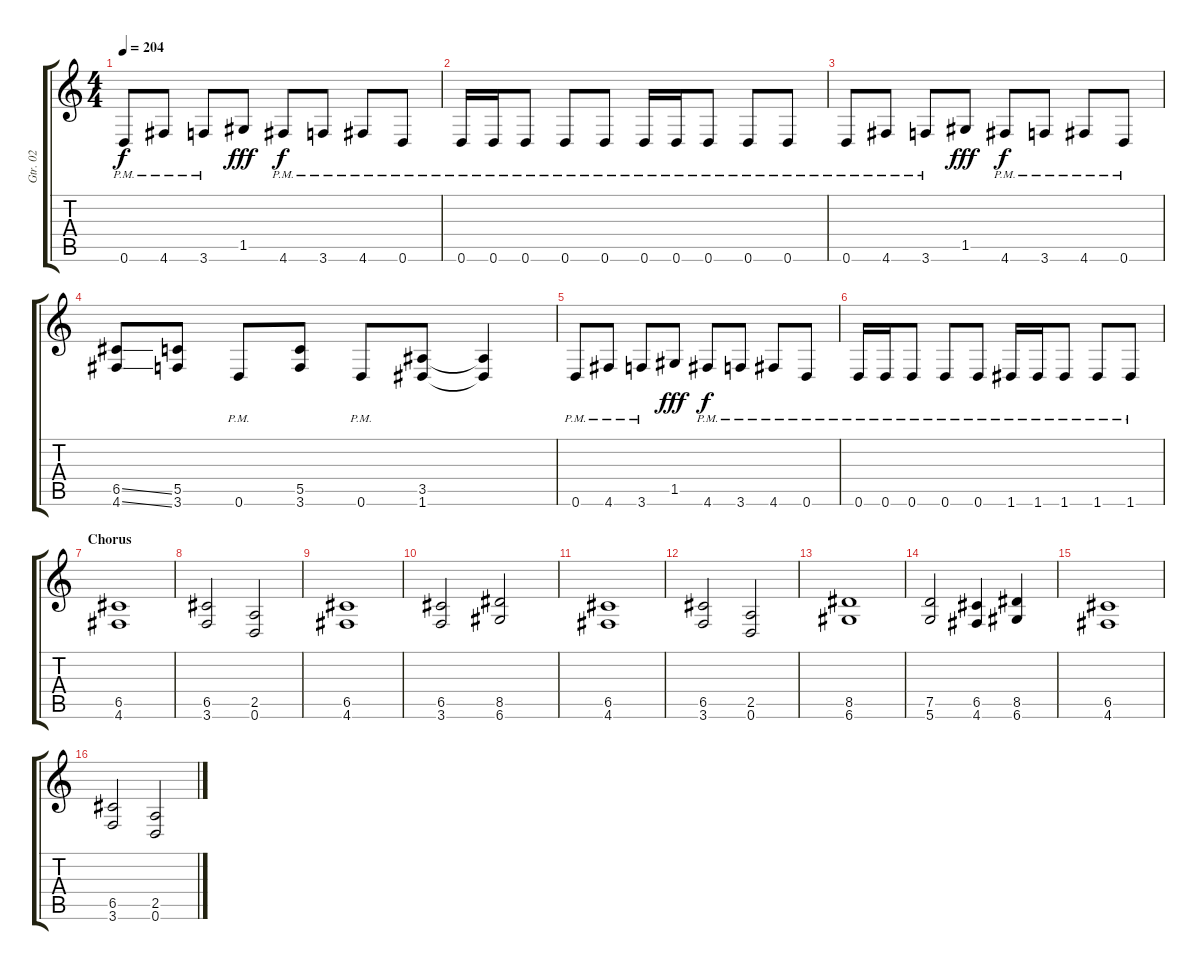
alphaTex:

\track ("Gtr. 02" "Gtr. 02") {instrument distortionguitar}
\staff {score tabs}
\tuning (D4 A3 F3 C3 G2 D2) {hide}
\ts (4 4)
\tempo 204
\clef g2
\ks c
0.6{pm}.8{dy f} 4.6{pm}.8 3.6{pm}.8 1.5.8{dy fff} 4.6{pm}.8{dy f} 3.6{pm}.8 4.6{pm}.8 0.6{pm}.8 |
0.6{pm}.16 0.6{pm}.16 0.6{pm}.8 0.6{pm}.8 0.6{pm}.8 0.6{pm}.16 0.6{pm}.16 0.6{pm}.8 0.6{pm}.8 0.6{pm}.8 |
0.6{pm}.8 4.6{pm}.8 3.6{pm}.8 1.5.8{dy fff} 4.6{pm}.8{dy f} 3.6{pm}.8 4.6{pm}.8 0.6{pm}.8 |
(6.5{ss} 4.6{ss}).8 (5.5 3.6).8 0.6{pm}.8 (5.5 3.6).8 0.6{pm}.8 (3.5 1.6).8 (3.5{t} 1.6{t}).4 |
0.6{pm}.8 4.6{pm}.8 3.6{pm}.8 1.5.8{dy fff} 4.6{pm}.8{dy f} 3.6{pm}.8 4.6{pm}.8 0.6{pm}.8 |
0.6{pm}.16 0.6{pm}.16 0.6{pm}.8 0.6{pm}.8 0.6{pm}.8 1.6{pm}.16 1.6{pm}.16 1.6{pm}.8 1.6{pm}.8 1.6{pm}.8 |
\section ("" "Chorus")
(6.5 4.6).1 |
(6.5 3.6).2 (2.5 0.6).2 |
(6.5 4.6).1 |
(6.5 3.6).2 (8.5 6.6).2 |
(6.5 4.6).1 |
(6.5 3.6).2 (2.5 0.6).2 |
(8.5 6.6).1 |
(7.5 5.6).2 (6.5 4.6).4 (8.5 6.6).4 |
(6.5 4.6).1 |
(6.5 3.6).2 (2.5 0.6).2
